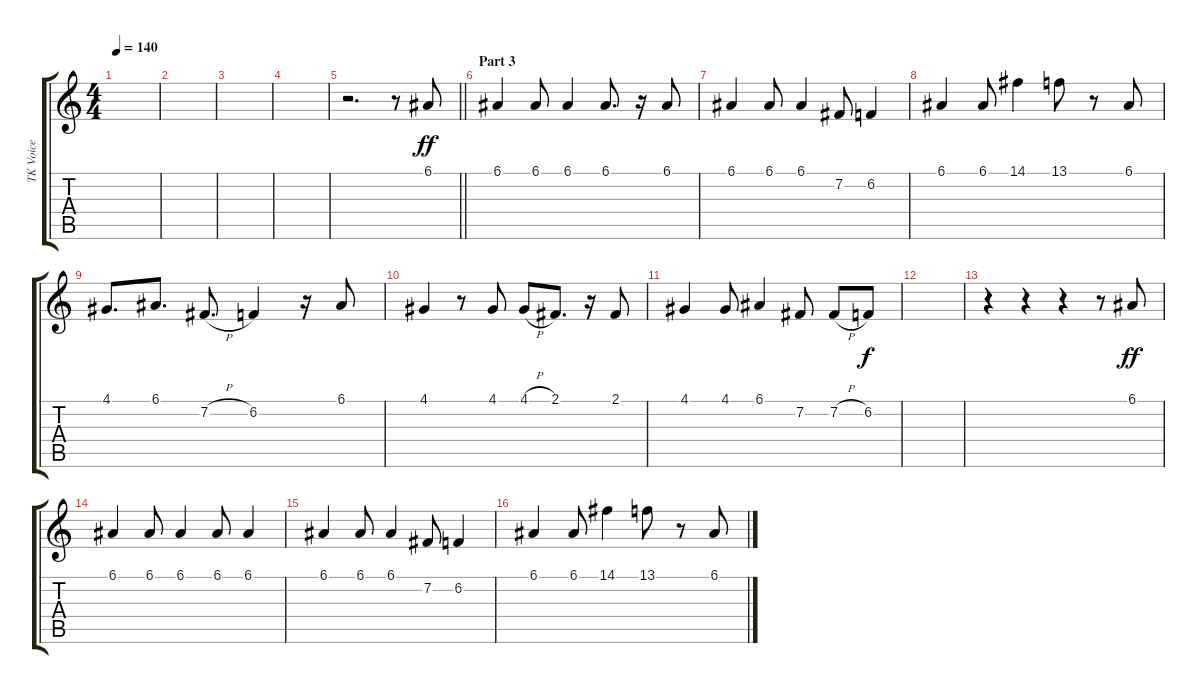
\track ("TK Voice" "TK Voice") {instrument synthvoice}
\staff {score tabs}
\tuning (E4 B3 G3 D3 A2 E2) {hide}
\ts (4 4)
\tempo 140
\clef g2
\ks c
|
|
|
|
\barLineRight lightlight
r.2{d} r.8 6.1.8{dy ff} |
\section ("" "Part 3")
6.1.4 6.1.8 6.1.4 6.1.8{d} r.16 6.1.8 |
6.1.4 6.1.8 6.1.4 7.2.8 6.2.4 |
6.1.4 6.1.8 14.1.4 13.1.8 r.8 6.1.8 |
4.1.8{d} 6.1.8{d} 7.2{h}.8{d} 6.2.4 r.16 6.1.8 |
4.1.4 r.8 4.1.8 4.1{h}.8 2.1.8{d} r.16 2.1.8 |
4.1.4 4.1.8 6.1.4 7.2.8 7.2{h}.8 6.2.8{dy f} |
|
r.4 r.4 r.4 r.8 6.1.8{dy ff} |
6.1.4 6.1.8 6.1.4 6.1.8 6.1.4 |
6.1.4 6.1.8 6.1.4 7.2.8 6.2.4 |
6.1.4 6.1.8 14.1.4 13.1.8 r.8 6.1.8
